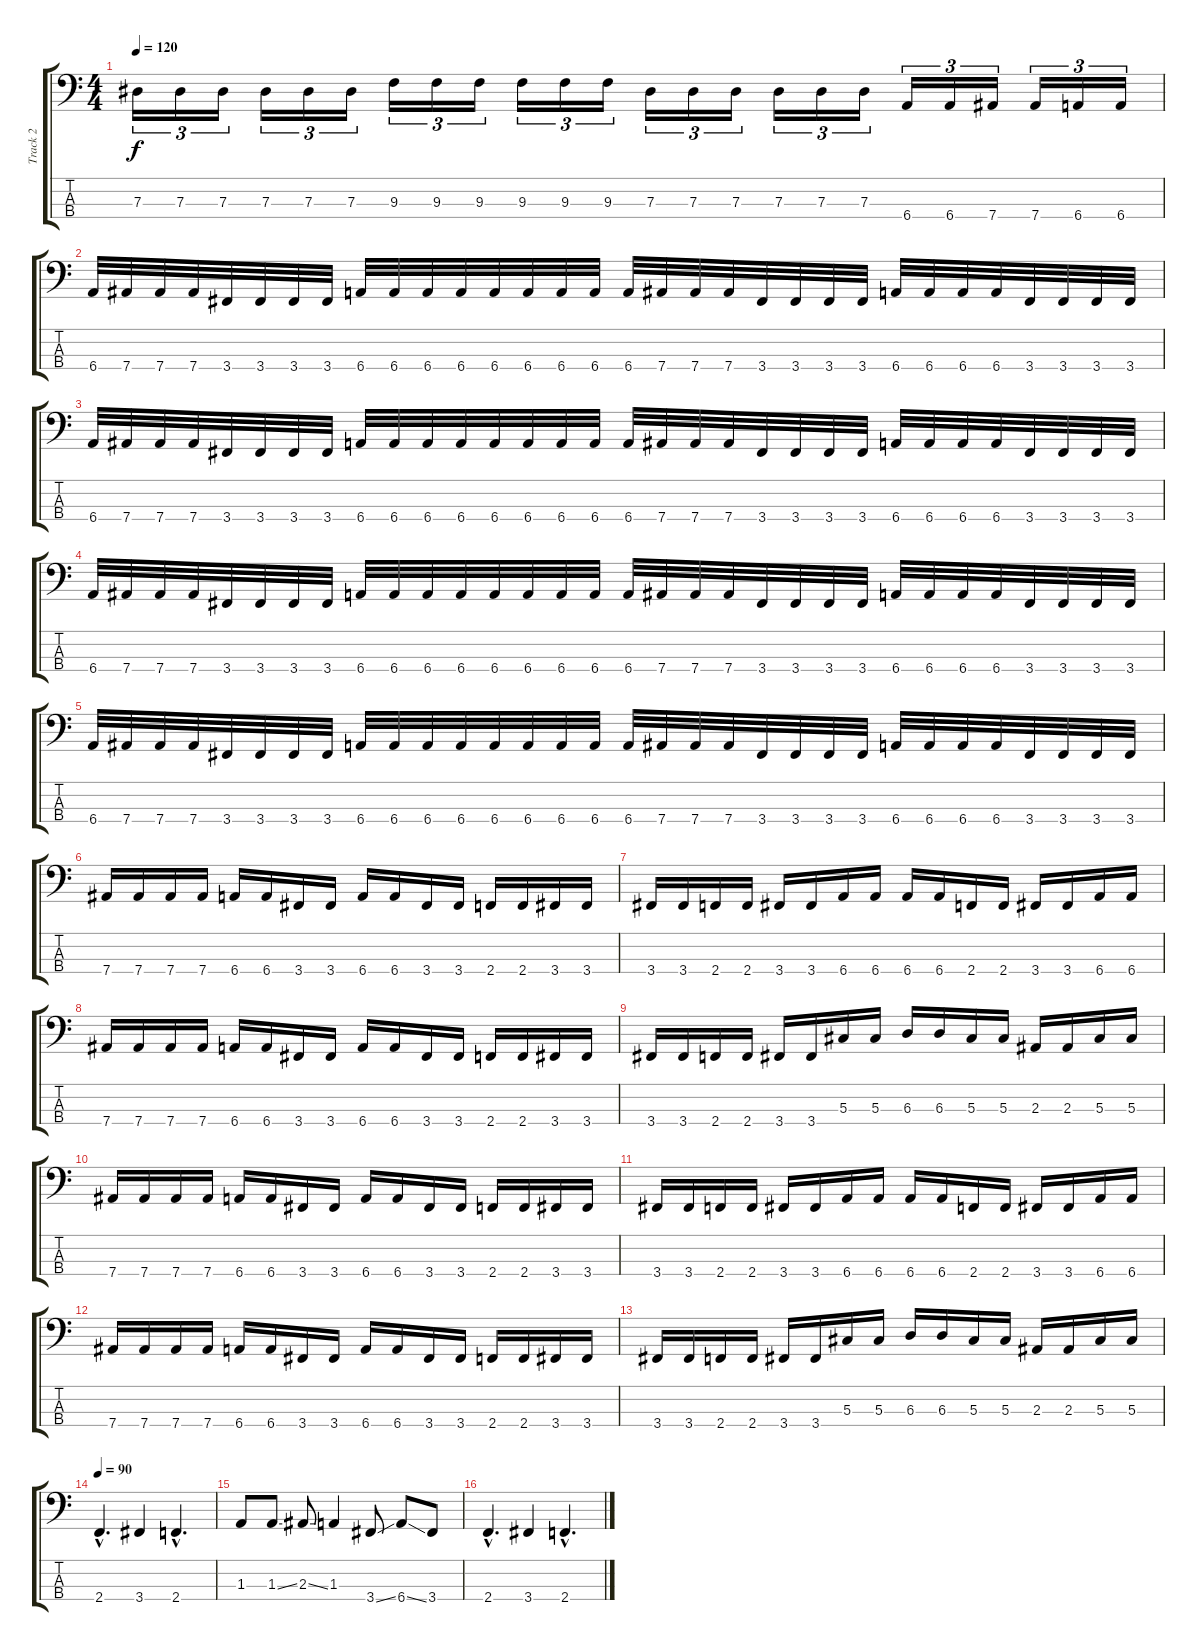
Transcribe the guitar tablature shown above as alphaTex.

\track ("Track 2" "Track 2") {instrument electricbasspick}
\staff {score tabs}
\tuning (Gb2 Db2 Ab1 Eb1) {hide}
\ts (4 4)
\tempo 120
\clef f4
\ks c
7.3.16{tu (3 2) dy f} 7.3.16{tu (3 2)} 7.3.16{tu (3 2)} 7.3.16{tu (3 2)} 7.3.16{tu (3 2)} 7.3.16{tu (3 2)} 9.3.16{tu (3 2)} 9.3.16{tu (3 2)} 9.3.16{tu (3 2)} 9.3.16{tu (3 2)} 9.3.16{tu (3 2)} 9.3.16{tu (3 2)} 7.3.16{tu (3 2)} 7.3.16{tu (3 2)} 7.3.16{tu (3 2)} 7.3.16{tu (3 2)} 7.3.16{tu (3 2)} 7.3.16{tu (3 2)} 6.4.16{tu (3 2)} 6.4.16{tu (3 2)} 7.4.16{tu (3 2)} 7.4.16{tu (3 2)} 6.4.16{tu (3 2)} 6.4.16{tu (3 2)} |
6.4.32 7.4.32 7.4.32 7.4.32 3.4.32 3.4.32 3.4.32 3.4.32 6.4.32 6.4.32 6.4.32 6.4.32 6.4.32 6.4.32 6.4.32 6.4.32 6.4.32 7.4.32 7.4.32 7.4.32 3.4.32 3.4.32 3.4.32 3.4.32 6.4.32 6.4.32 6.4.32 6.4.32 3.4.32 3.4.32 3.4.32 3.4.32 |
6.4.32 7.4.32 7.4.32 7.4.32 3.4.32 3.4.32 3.4.32 3.4.32 6.4.32 6.4.32 6.4.32 6.4.32 6.4.32 6.4.32 6.4.32 6.4.32 6.4.32 7.4.32 7.4.32 7.4.32 3.4.32 3.4.32 3.4.32 3.4.32 6.4.32 6.4.32 6.4.32 6.4.32 3.4.32 3.4.32 3.4.32 3.4.32 |
6.4.32 7.4.32 7.4.32 7.4.32 3.4.32 3.4.32 3.4.32 3.4.32 6.4.32 6.4.32 6.4.32 6.4.32 6.4.32 6.4.32 6.4.32 6.4.32 6.4.32 7.4.32 7.4.32 7.4.32 3.4.32 3.4.32 3.4.32 3.4.32 6.4.32 6.4.32 6.4.32 6.4.32 3.4.32 3.4.32 3.4.32 3.4.32 |
6.4.32 7.4.32 7.4.32 7.4.32 3.4.32 3.4.32 3.4.32 3.4.32 6.4.32 6.4.32 6.4.32 6.4.32 6.4.32 6.4.32 6.4.32 6.4.32 6.4.32 7.4.32 7.4.32 7.4.32 3.4.32 3.4.32 3.4.32 3.4.32 6.4.32 6.4.32 6.4.32 6.4.32 3.4.32 3.4.32 3.4.32 3.4.32 |
7.4.16 7.4.16 7.4.16 7.4.16 6.4.16 6.4.16 3.4.16 3.4.16 6.4.16 6.4.16 3.4.16 3.4.16 2.4.16 2.4.16 3.4.16 3.4.16 |
3.4.16 3.4.16 2.4.16 2.4.16 3.4.16 3.4.16 6.4.16 6.4.16 6.4.16 6.4.16 2.4.16 2.4.16 3.4.16 3.4.16 6.4.16 6.4.16 |
7.4.16 7.4.16 7.4.16 7.4.16 6.4.16 6.4.16 3.4.16 3.4.16 6.4.16 6.4.16 3.4.16 3.4.16 2.4.16 2.4.16 3.4.16 3.4.16 |
3.4.16 3.4.16 2.4.16 2.4.16 3.4.16 3.4.16 5.3.16 5.3.16 6.3.16 6.3.16 5.3.16 5.3.16 2.3.16 2.3.16 5.3.16 5.3.16 |
7.4.16 7.4.16 7.4.16 7.4.16 6.4.16 6.4.16 3.4.16 3.4.16 6.4.16 6.4.16 3.4.16 3.4.16 2.4.16 2.4.16 3.4.16 3.4.16 |
3.4.16 3.4.16 2.4.16 2.4.16 3.4.16 3.4.16 6.4.16 6.4.16 6.4.16 6.4.16 2.4.16 2.4.16 3.4.16 3.4.16 6.4.16 6.4.16 |
7.4.16 7.4.16 7.4.16 7.4.16 6.4.16 6.4.16 3.4.16 3.4.16 6.4.16 6.4.16 3.4.16 3.4.16 2.4.16 2.4.16 3.4.16 3.4.16 |
3.4.16 3.4.16 2.4.16 2.4.16 3.4.16 3.4.16 5.3.16 5.3.16 6.3.16 6.3.16 5.3.16 5.3.16 2.3.16 2.3.16 5.3.16 5.3.16 |
\tempo 90
2.4{hac}.4{d} 3.4.4 2.4{hac}.4{d} |
1.3.8 1.3{ss}.8 2.3{ss}.8 1.3.4 3.4{ss}.8 6.4{ss}.8 3.4.8 |
2.4{hac}.4{d} 3.4.4 2.4{hac}.4{d}
